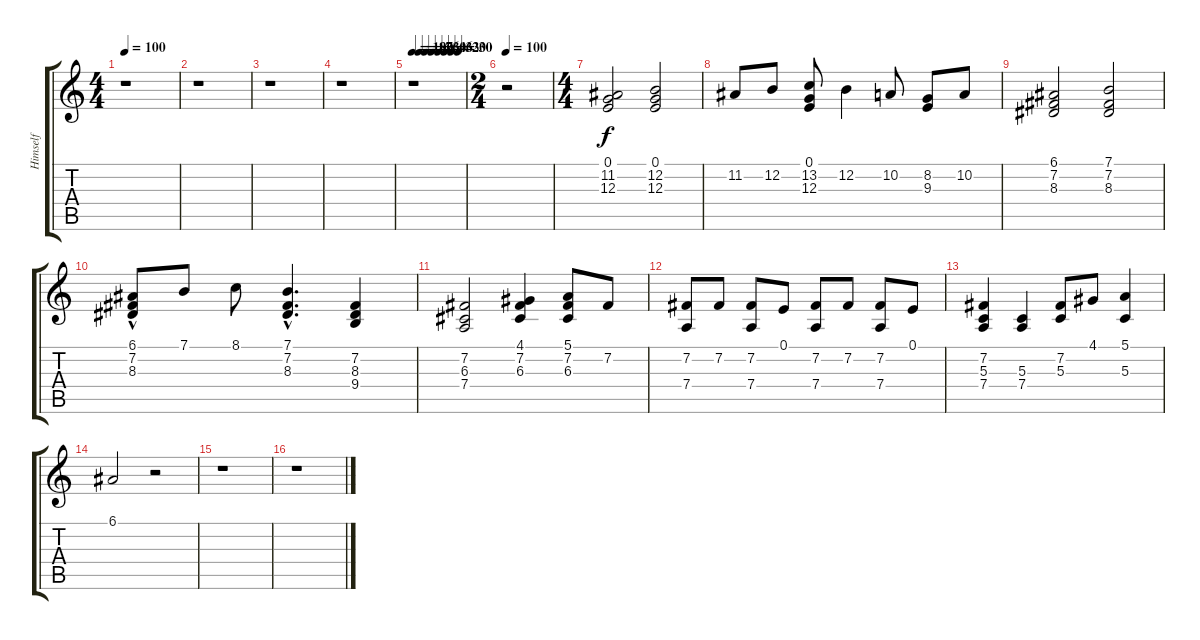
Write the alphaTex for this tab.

\track ("Himself" "Himself") {instrument synthvoice}
\staff {score tabs}
\tuning (E4 B3 G3 D3 A2 E2) {hide}
\ts (4 4)
\tempo 100
\clef g2
\ks c
r.1{dy f} |
r.1 |
r.1 |
r.1 |
\tempo 100
\tempo (87 0.125)
\tempo (73 0.25)
\tempo (60 0.375)
\tempo (46 0.5)
\tempo (33 0.625)
\tempo (20 0.75)
\tempo (30 0.875)
r.1 |
\ts (2 4)
\tempo 100
r.2 |
\ts (4 4)
(0.1 11.2 12.3).2 (0.1 12.2 12.3).2 |
11.2.8 12.2.8 (0.1 13.2 12.3).8 12.2.4 10.2.8 (8.2 9.3).8 10.2.8 |
(6.1 7.2 8.3).2 (7.1 7.2 8.3).2 |
(6.1 7.2{hac} 8.3{hac}).8 7.1.8 8.1.8 (7.1{hac} 7.2{hac} 8.3{hac}).4{d} (7.2 8.3 9.4).4 |
(7.2 6.3 7.4).2 (4.1 7.2 6.3).4 (5.1 7.2 6.3).8 7.2.8 |
(7.2 7.4).8 7.2.8 (7.2 7.4).8 0.1.8 (7.2 7.4).8 7.2.8 (7.2 7.4).8 0.1.8 |
(7.2 5.3 7.4).4 (5.3 7.4).4 (7.2 5.3).8 4.1.8 (5.1 5.3).4 |
6.1.2 r.2 |
r.1 |
r.1
